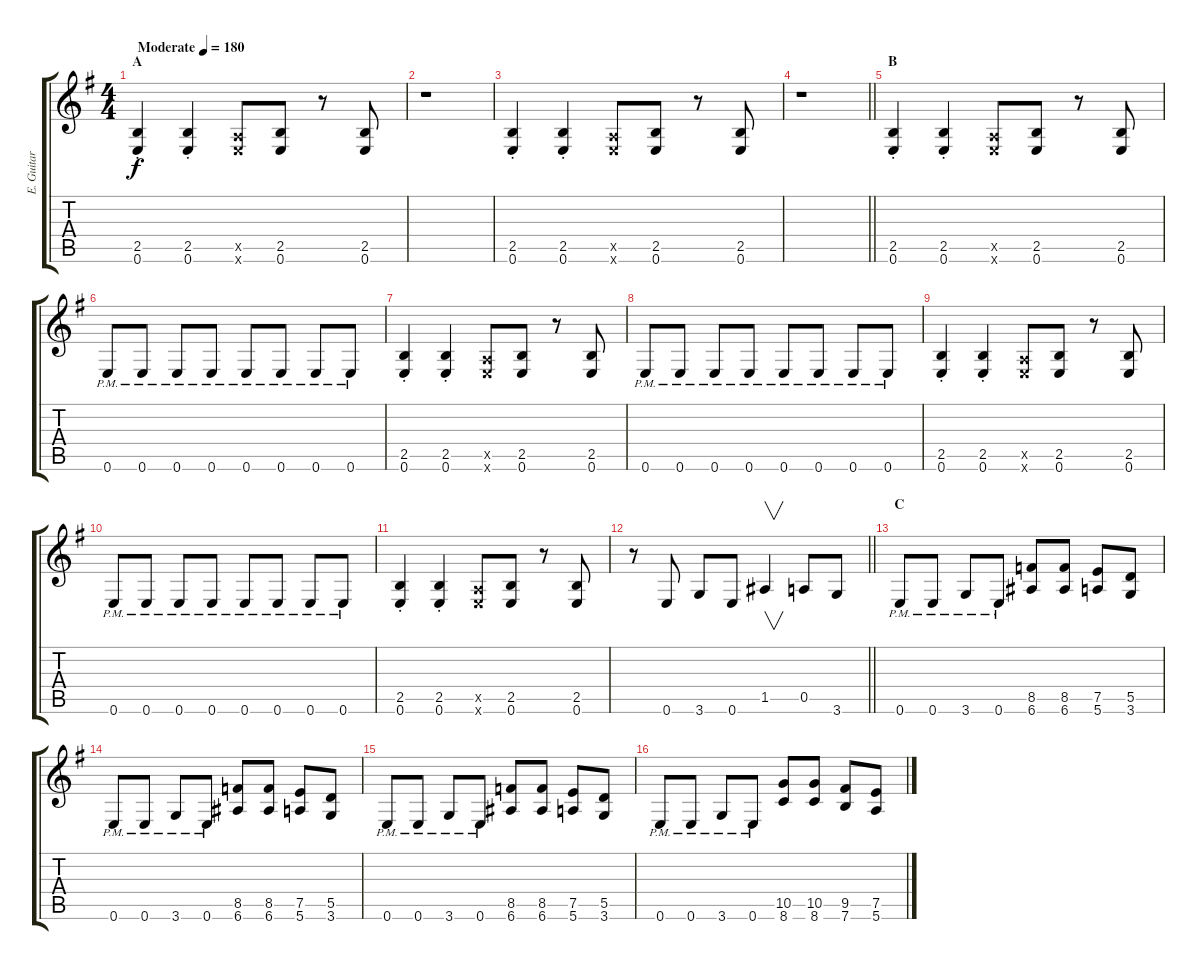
\track ("E. Guitar II" "E. Guitar ") {instrument overdrivenguitar}
\staff {score tabs}
\tuning (E4 B3 G3 D3 A2 E2) {hide}
\ts (4 4)
\section ("" "A")
\tempo (180 "Moderate")
\clef g2
\ks g
(2.5{st} 0.6{st}).4{dy f instrument overdrivenguitar} (2.5{st} 0.6{st}).4 (0.5{x} 0.6{x}).8 (2.5 0.6).8 r.8 (2.5 0.6).8 |
r.1 |
(2.5{st} 0.6{st}).4 (2.5{st} 0.6{st}).4 (0.5{x} 0.6{x}).8 (2.5 0.6).8 r.8 (2.5 0.6).8 |
\barLineRight lightlight
r.1 |
\section ("" "B")
(2.5{st} 0.6{st}).4 (2.5{st} 0.6{st}).4 (0.5{x} 0.6{x}).8 (2.5 0.6).8 r.8 (2.5 0.6).8 |
0.6{pm}.8 0.6{pm}.8 0.6{pm}.8 0.6{pm}.8 0.6{pm}.8 0.6{pm}.8 0.6{pm}.8 0.6{pm}.8 |
(2.5{st} 0.6{st}).4 (2.5{st} 0.6{st}).4 (0.5{x} 0.6{x}).8 (2.5 0.6).8 r.8 (2.5 0.6).8 |
0.6{pm}.8 0.6{pm}.8 0.6{pm}.8 0.6{pm}.8 0.6{pm}.8 0.6{pm}.8 0.6{pm}.8 0.6{pm}.8 |
(2.5{st} 0.6{st}).4 (2.5{st} 0.6{st}).4 (0.5{x} 0.6{x}).8 (2.5 0.6).8 r.8 (2.5 0.6).8 |
0.6{pm}.8 0.6{pm}.8 0.6{pm}.8 0.6{pm}.8 0.6{pm}.8 0.6{pm}.8 0.6{pm}.8 0.6{pm}.8 |
(2.5{st} 0.6{st}).4 (2.5{st} 0.6{st}).4 (0.5{x} 0.6{x}).8 (2.5 0.6).8 r.8 (2.5 0.6).8 |
\barLineRight lightlight
r.8 0.6.8 3.6.8 0.6.8 1.5.4{v} 0.5.8 3.6.8 |
\section ("" "C")
0.6{pm}.8 0.6{pm}.8 3.6{pm}.8 0.6{pm}.8 (8.5 6.6).8 (8.5 6.6).8 (7.5 5.6).8 (5.5 3.6).8 |
0.6{pm}.8 0.6{pm}.8 3.6{pm}.8 0.6{pm}.8 (8.5 6.6).8 (8.5 6.6).8 (7.5 5.6).8 (5.5 3.6).8 |
0.6{pm}.8 0.6{pm}.8 3.6{pm}.8 0.6{pm}.8 (8.5 6.6).8 (8.5 6.6).8 (7.5 5.6).8 (5.5 3.6).8 |
0.6{pm}.8 0.6{pm}.8 3.6{pm}.8 0.6{pm}.8 (10.5 8.6).8 (10.5 8.6).8 (9.5 7.6).8 (7.5 5.6).8
